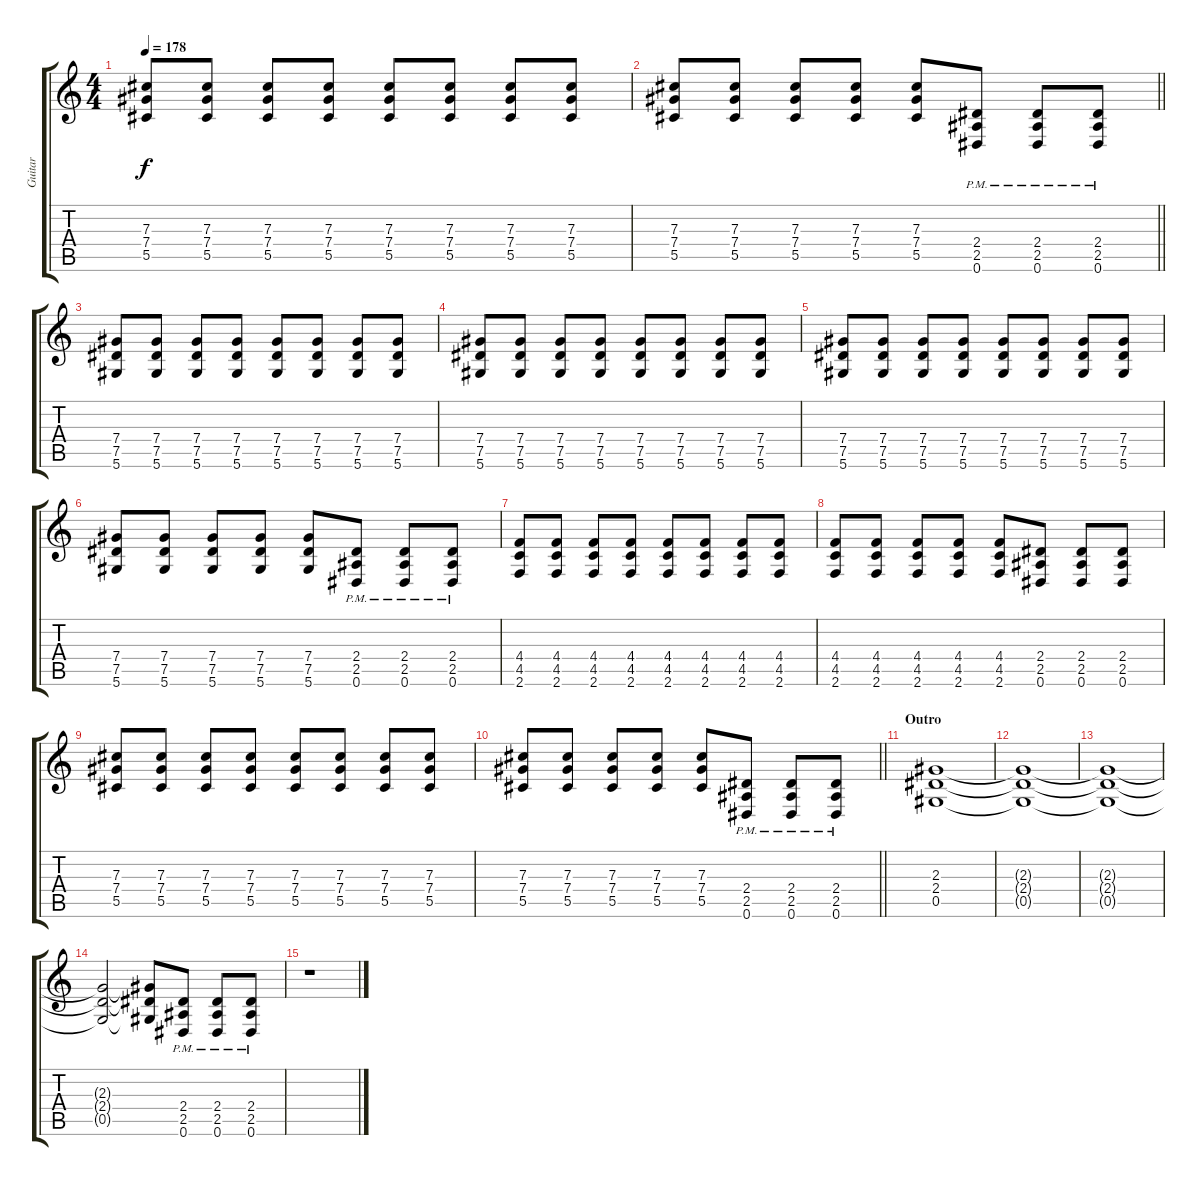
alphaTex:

\track ("Guitar" "Guitar") {instrument distortionguitar}
\staff {score tabs}
\tuning (Eb4 Bb3 Gb3 Db3 Ab2 Eb2) {hide}
\ts (4 4)
\tempo 178
\clef g2
\ks c
(7.3 7.4 5.5).8{dy f} (7.3 7.4 5.5).8 (7.3 7.4 5.5).8 (7.3 7.4 5.5).8 (7.3 7.4 5.5).8 (7.3 7.4 5.5).8 (7.3 7.4 5.5).8 (7.3 7.4 5.5).8 |
\barLineRight lightlight
(7.3 7.4 5.5).8 (7.3 7.4 5.5).8 (7.3 7.4 5.5).8 (7.3 7.4 5.5).8 (7.3 7.4 5.5).8 (2.4{pm} 2.5{pm} 0.6{pm}).8 (2.4{pm} 2.5{pm} 0.6{pm}).8 (2.4{pm} 2.5{pm} 0.6{pm}).8 |
(7.4 7.5 5.6).8 (7.4 7.5 5.6).8 (7.4 7.5 5.6).8 (7.4 7.5 5.6).8 (7.4 7.5 5.6).8 (7.4 7.5 5.6).8 (7.4 7.5 5.6).8 (7.4 7.5 5.6).8 |
(7.4 7.5 5.6).8 (7.4 7.5 5.6).8 (7.4 7.5 5.6).8 (7.4 7.5 5.6).8 (7.4 7.5 5.6).8 (7.4 7.5 5.6).8 (7.4 7.5 5.6).8 (7.4 7.5 5.6).8 |
(7.4 7.5 5.6).8 (7.4 7.5 5.6).8 (7.4 7.5 5.6).8 (7.4 7.5 5.6).8 (7.4 7.5 5.6).8 (7.4 7.5 5.6).8 (7.4 7.5 5.6).8 (7.4 7.5 5.6).8 |
(7.4 7.5 5.6).8 (7.4 7.5 5.6).8 (7.4 7.5 5.6).8 (7.4 7.5 5.6).8 (7.4 7.5 5.6).8 (2.4{pm} 2.5{pm} 0.6{pm}).8 (2.4{pm} 2.5{pm} 0.6{pm}).8 (2.4{pm} 2.5{pm} 0.6{pm}).8 |
(4.4 4.5 2.6).8 (4.4 4.5 2.6).8 (4.4 4.5 2.6).8 (4.4 4.5 2.6).8 (4.4 4.5 2.6).8 (4.4 4.5 2.6).8 (4.4 4.5 2.6).8 (4.4 4.5 2.6).8 |
(4.4 4.5 2.6).8 (4.4 4.5 2.6).8 (4.4 4.5 2.6).8 (4.4 4.5 2.6).8 (4.4 4.5 2.6).8 (2.4 2.5 0.6).8 (2.4 2.5 0.6).8 (2.4 2.5 0.6).8 |
(7.3 7.4 5.5).8 (7.3 7.4 5.5).8 (7.3 7.4 5.5).8 (7.3 7.4 5.5).8 (7.3 7.4 5.5).8 (7.3 7.4 5.5).8 (7.3 7.4 5.5).8 (7.3 7.4 5.5).8 |
\barLineRight lightlight
(7.3 7.4 5.5).8 (7.3 7.4 5.5).8 (7.3 7.4 5.5).8 (7.3 7.4 5.5).8 (7.3 7.4 5.5).8 (2.4{pm} 2.5{pm} 0.6{pm}).8 (2.4{pm} 2.5{pm} 0.6{pm}).8 (2.4{pm} 2.5{pm} 0.6{pm}).8 |
\section ("" "Outro")
(2.3 2.4 0.5).1 |
(2.3{t} 2.4{t} 0.5{t}).1{volume 0} |
(2.3{t} 2.4{t} 0.5{t}).1 |
(2.3{t} 2.4{t} 0.5{t}).2 (2.3{t} 2.4{t} 0.5{t}).8 (2.4{pm} 2.5{pm} 0.6{pm}).8{volume 11} (2.4{pm} 2.5{pm} 0.6{pm}).8 (2.4{pm} 2.5{pm} 0.6{pm}).8 |
r.1
